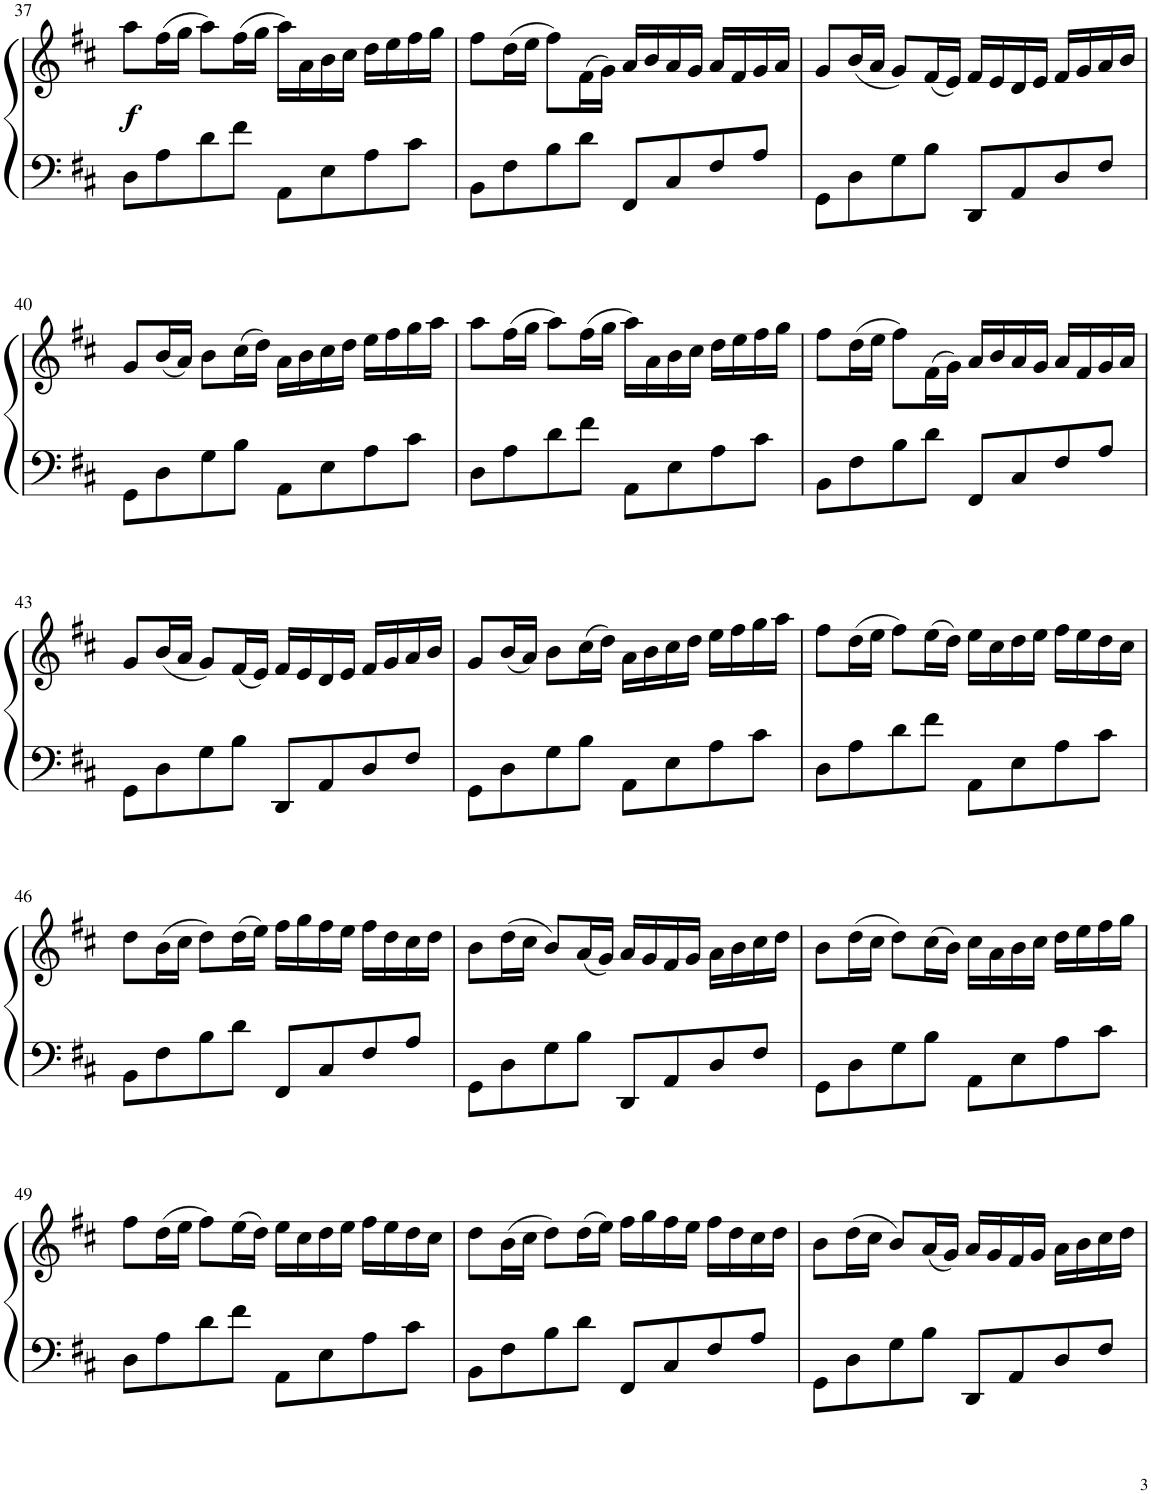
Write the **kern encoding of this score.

**kern	**kern	**dynam
*part1	*part1	*part1
*staff2	*staff1	*staff1/2
*I"Piano	*	*
*I'Pno.	*	*
!!LO:PB:g=z
*clefF4	*clefG2	*
*k[f#c#]	*k[f#c#]	*
*M4/4	*M4/4	*
=37	=37	=37
!	!	!LO:DY:b
8D\L	8aa\L	f
8A\	(16ff#\L	.
.	16gg\JJ	.
8d\	8aa\L)	.
8f#\J	(16ff#\L	.
.	16gg\JJ	.
8AA\L	16aa\LL)	.
.	16a\	.
8E\	16b\	.
.	16cc#\JJ	.
8A\	16dd\LL	.
.	16ee\	.
8c#\J	16ff#\	.
.	16gg\JJ	.
=38	=38	=38
8BB\L	8ff#\L	.
8F#\	(16dd\L	.
.	16ee\JJ	.
8B\	8ff#\L)	.
8d\J	(16f#\L	.
.	16g\JJ)	.
8FF#/L	16a/LL	.
.	16b/	.
8C#/	16a/	.
.	16g/JJ	.
8F#/	16a/LL	.
.	16f#/	.
8A/J	16g/	.
.	16a/JJ	.
=39	=39	=39
8GG\L	8g/L	.
8D\	(16b/L	.
.	16a/JJ	.
8G\	8g/L)	.
8B\J	(16f#/L	.
.	16e/JJ)	.
8DD/L	16f#/LL	.
.	16e/	.
8AA/	16d/	.
.	16e/JJ	.
8D/	16f#/LL	.
.	16g/	.
8F#/J	16a/	.
.	16b/JJ	.
!!LO:LB:g=z
=40	=40	=40
8GG\L	8g/L	.
8D\	(16b/L	.
.	16a/JJ)	.
8G\	8b\L	.
8B\J	(16cc#\L	.
.	16dd\JJ)	.
8AA\L	16a\LL	.
.	16b\	.
8E\	16cc#\	.
.	16dd\JJ	.
8A\	16ee\LL	.
.	16ff#\	.
8c#\J	16gg\	.
.	16aa\JJ	.
=41	=41	=41
8D\L	8aa\L	.
8A\	(16ff#\L	.
.	16gg\JJ	.
8d\	8aa\L)	.
8f#\J	(16ff#\L	.
.	16gg\JJ	.
8AA\L	16aa\LL)	.
.	16a\	.
8E\	16b\	.
.	16cc#\JJ	.
8A\	16dd\LL	.
.	16ee\	.
8c#\J	16ff#\	.
.	16gg\JJ	.
=42	=42	=42
8BB\L	8ff#\L	.
8F#\	(16dd\L	.
.	16ee\JJ	.
8B\	8ff#\L)	.
8d\J	(16f#\L	.
.	16g\JJ)	.
8FF#/L	16a/LL	.
.	16b/	.
8C#/	16a/	.
.	16g/JJ	.
8F#/	16a/LL	.
.	16f#/	.
8A/J	16g/	.
.	16a/JJ	.
!!LO:LB:g=z
=43	=43	=43
8GG\L	8g/L	.
8D\	(16b/L	.
.	16a/JJ	.
8G\	8g/L)	.
8B\J	(16f#/L	.
.	16e/JJ)	.
8DD/L	16f#/LL	.
.	16e/	.
8AA/	16d/	.
.	16e/JJ	.
8D/	16f#/LL	.
.	16g/	.
8F#/J	16a/	.
.	16b/JJ	.
=44	=44	=44
8GG\L	8g/L	.
8D\	(16b/L	.
.	16a/JJ)	.
8G\	8b\L	.
8B\J	(16cc#\L	.
.	16dd\JJ)	.
8AA\L	16a\LL	.
.	16b\	.
8E\	16cc#\	.
.	16dd\JJ	.
8A\	16ee\LL	.
.	16ff#\	.
8c#\J	16gg\	.
.	16aa\JJ	.
=45	=45	=45
8D\L	8ff#\L	.
8A\	(16dd\L	.
.	16ee\JJ	.
8d\	8ff#\L)	.
8f#\J	(16ee\L	.
.	16dd\JJ)	.
8AA\L	16ee\LL	.
.	16cc#\	.
8E\	16dd\	.
.	16ee\JJ	.
8A\	16ff#\LL	.
.	16ee\	.
8c#\J	16dd\	.
.	16cc#\JJ	.
!!LO:LB:g=z
=46	=46	=46
8BB\L	8dd\L	.
8F#\	(16b\L	.
.	16cc#\JJ	.
8B\	8dd\L)	.
8d\J	(16dd\L	.
.	16ee\JJ)	.
8FF#/L	16ff#\LL	.
.	16gg\	.
8C#/	16ff#\	.
.	16ee\JJ	.
8F#/	16ff#\LL	.
.	16dd\	.
8A/J	16cc#\	.
.	16dd\JJ	.
=47	=47	=47
8GG\L	8b\L	.
8D\	(16dd\L	.
.	16cc#\JJ	.
8G\	8b/L)	.
8B\J	(16a/L	.
.	16g/JJ)	.
8DD/L	16a/LL	.
.	16g/	.
8AA/	16f#/	.
.	16g/JJ	.
8D/	16a\LL	.
.	16b\	.
8F#/J	16cc#\	.
.	16dd\JJ	.
=48	=48	=48
8GG\L	8b\L	.
8D\	(16dd\L	.
.	16cc#\JJ	.
8G\	8dd\L)	.
8B\J	(16cc#\L	.
.	16b\JJ)	.
8AA\L	16cc#\LL	.
.	16a\	.
8E\	16b\	.
.	16cc#\JJ	.
8A\	16dd\LL	.
.	16ee\	.
8c#\J	16ff#\	.
.	16gg\JJ	.
!!LO:LB:g=z
=49	=49	=49
8D\L	8ff#\L	.
8A\	(16dd\L	.
.	16ee\JJ	.
8d\	8ff#\L)	.
8f#\J	(16ee\L	.
.	16dd\JJ)	.
8AA\L	16ee\LL	.
.	16cc#\	.
8E\	16dd\	.
.	16ee\JJ	.
8A\	16ff#\LL	.
.	16ee\	.
8c#\J	16dd\	.
.	16cc#\JJ	.
=50	=50	=50
8BB\L	8dd\L	.
8F#\	(16b\L	.
.	16cc#\JJ	.
8B\	8dd\L)	.
8d\J	(16dd\L	.
.	16ee\JJ)	.
8FF#/L	16ff#\LL	.
.	16gg\	.
8C#/	16ff#\	.
.	16ee\JJ	.
8F#/	16ff#\LL	.
.	16dd\	.
8A/J	16cc#\	.
.	16dd\JJ	.
=51	=51	=51
8GG\L	8b\L	.
8D\	(16dd\L	.
.	16cc#\JJ	.
8G\	8b/L)	.
8B\J	(16a/L	.
.	16g/JJ)	.
8DD/L	16a/LL	.
.	16g/	.
8AA/	16f#/	.
.	16g/JJ	.
8D/	16a\LL	.
.	16b\	.
8F#/J	16cc#\	.
.	16dd\JJ	.
=	=	=
*-	*-	*-
